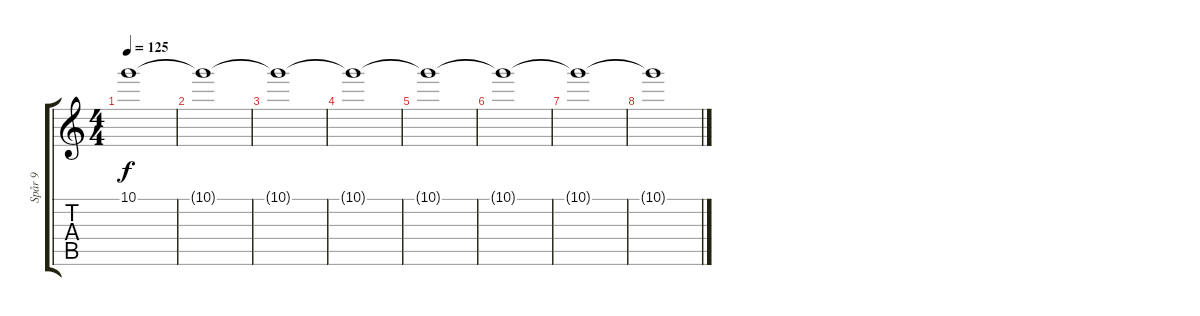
\track ("Spår 9" "Spår 9") {instrument lead6voice}
\staff {score tabs}
\tuning (A5 B3 G3 D3 A2 E2) {hide}
\ts (4 4)
\tempo 125
\clef g2
\ks c
10.1.1{dy f} |
10.1{t}.1 |
10.1{t}.1 |
10.1{t}.1 |
10.1{t}.1 |
10.1{t}.1 |
10.1{t}.1 |
10.1{t}.1
